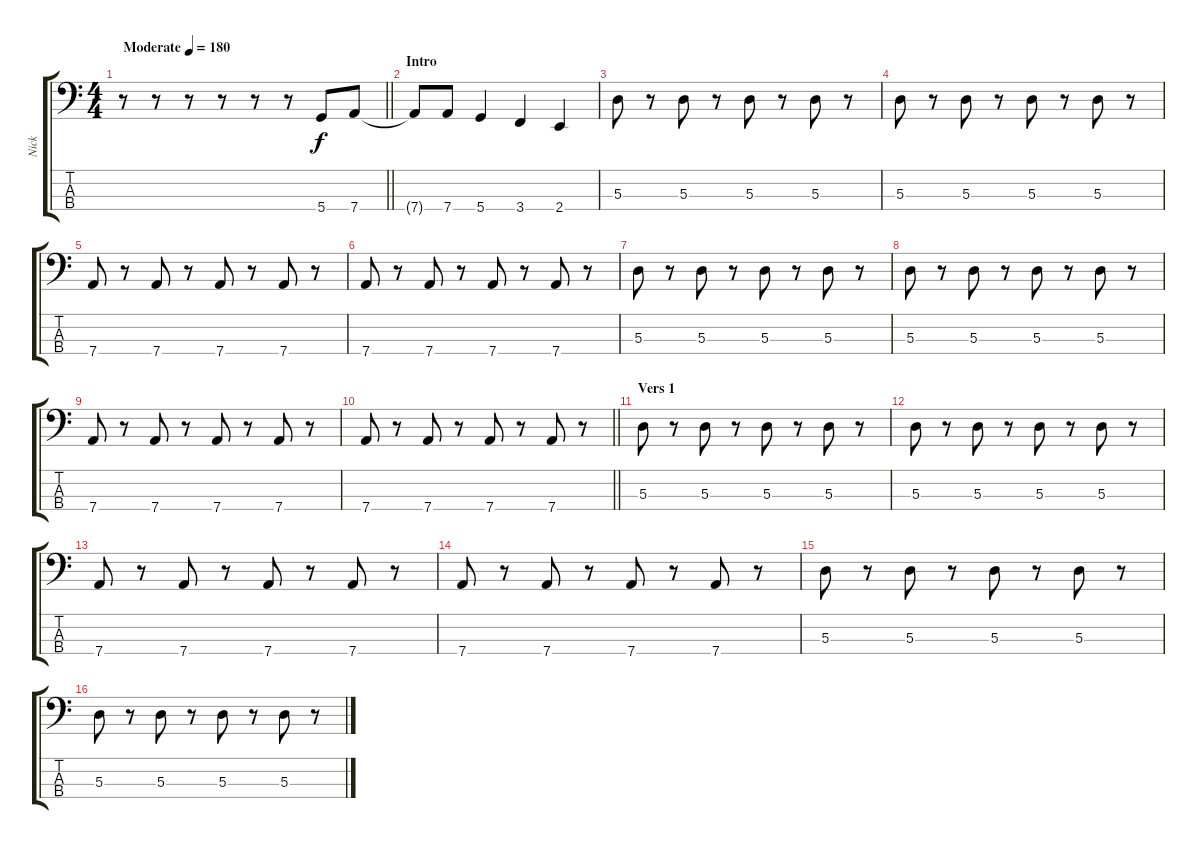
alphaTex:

\track ("Nick" "Nick") {instrument electricbassfinger}
\staff {score tabs}
\tuning (G2 D2 A1 D1) {hide}
\ts (4 4)
\tempo (180 "Moderate")
\clef f4
\barLineRight lightlight
\ks c
r.8{dy f instrument electricbassfinger} r.8 r.8 r.8 r.8 r.8 5.4.8 7.4.8 |
\section ("" "Intro")
7.4{t}.8 7.4.8 5.4.4 3.4.4 2.4.4 |
5.3.8 r.8 5.3.8 r.8 5.3.8 r.8 5.3.8 r.8 |
5.3.8 r.8 5.3.8 r.8 5.3.8 r.8 5.3.8 r.8 |
7.4.8 r.8 7.4.8 r.8 7.4.8 r.8 7.4.8 r.8 |
7.4.8 r.8 7.4.8 r.8 7.4.8 r.8 7.4.8 r.8 |
5.3.8 r.8 5.3.8 r.8 5.3.8 r.8 5.3.8 r.8 |
5.3.8 r.8 5.3.8 r.8 5.3.8 r.8 5.3.8 r.8 |
7.4.8 r.8 7.4.8 r.8 7.4.8 r.8 7.4.8 r.8 |
\barLineRight lightlight
7.4.8 r.8 7.4.8 r.8 7.4.8 r.8 7.4.8 r.8 |
\section ("" "Vers 1")
5.3.8 r.8 5.3.8 r.8 5.3.8 r.8 5.3.8 r.8 |
5.3.8 r.8 5.3.8 r.8 5.3.8 r.8 5.3.8 r.8 |
7.4.8 r.8 7.4.8 r.8 7.4.8 r.8 7.4.8 r.8 |
7.4.8 r.8 7.4.8 r.8 7.4.8 r.8 7.4.8 r.8 |
5.3.8 r.8 5.3.8 r.8 5.3.8 r.8 5.3.8 r.8 |
5.3.8 r.8 5.3.8 r.8 5.3.8 r.8 5.3.8 r.8
